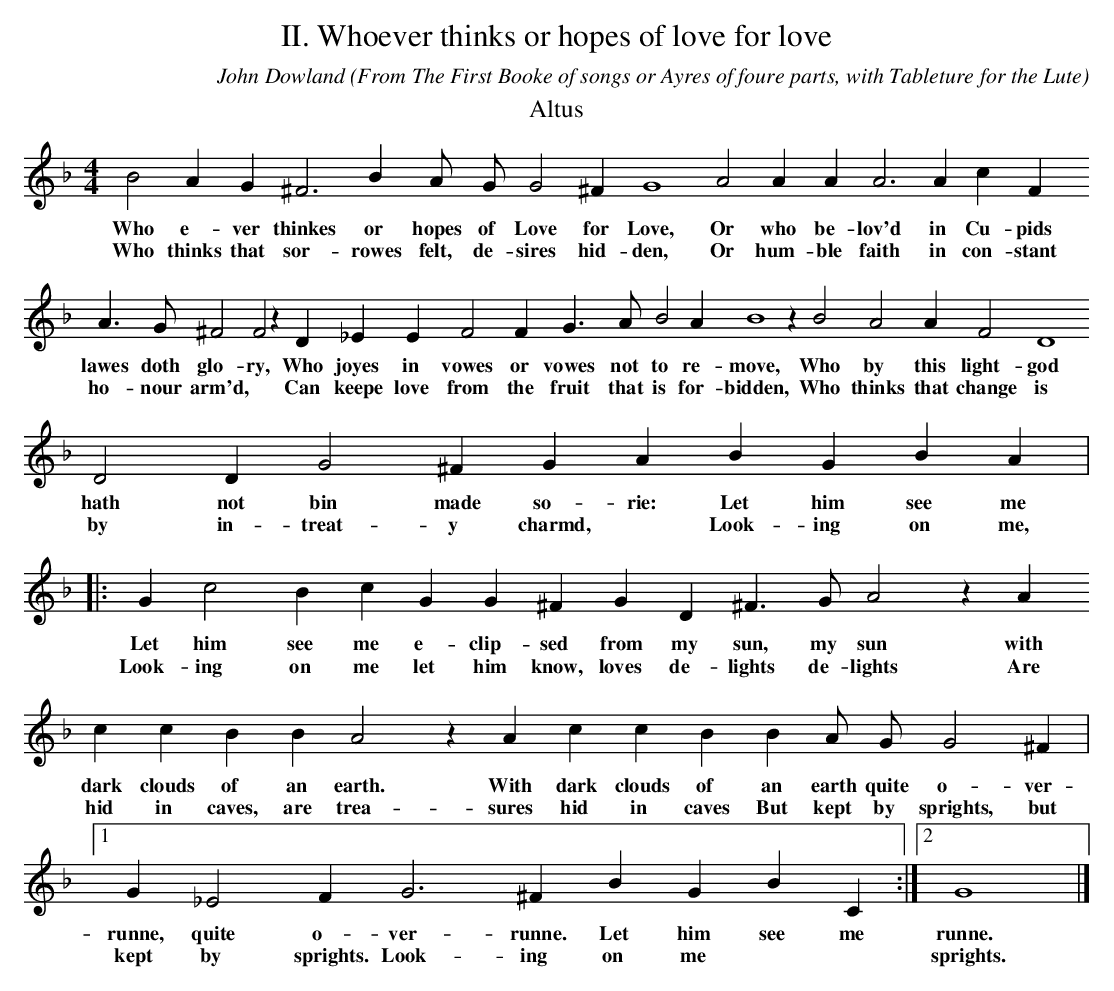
X:1
T:II. Whoever thinks or hopes of love for love
C:John Dowland
O:From The First Booke of songs or Ayres of foure parts, with Tableture for the Lute
M:4/4
L:1/4
K:F
T:Altus
L:1/4
B2 A G ^F3 B A/2 G/2 G2 ^F G4 A2 A A A3 A c F
w:Who e- ver thinkes or hopes of Love for Love, Or who  be- lov'd in Cu- pids
w:Who thinks that sor- rowes felt, de- sires hid- den, Or hum- ble faith  in con- stant
A > G ^F2 F2 z D _E E F2 F G > A B2 A B4 z B2 A2 A F2 D4
w:lawes doth glo- ry, Who joyes in vowes or vowes not to re- move, Who by this light- god
w:  ho- nour arm'd, * Can keepe love from the fruit that is for- bidden, Who thinks that  change is
D2 D G2 ^F G A B G B A |: G c2 B c G G ^F G D ^F > G A2 z A
w:hath not bin made so- rie: Let  him see me Let him see me e- clip- sed from my sun,   my sun with
w: by in- treat- y charmd, * Look- ing on me, Look- ing on me let him know, loves de- lights de- lights Are trea- sures
c c B B A2 z A c c B B A/2 G/2 G2 ^F |1 G _E2 F G3 ^F B G B C :|2 G4 |]
w:dark clouds of an earth.  With dark clouds of an earth quite o- ver- runne, quite o- ver- runne. Let him see me | runne.
w: hid in caves, are trea- sures hid in caves But kept by sprights, but kept by sprights. Look- ing on me | sprights.
